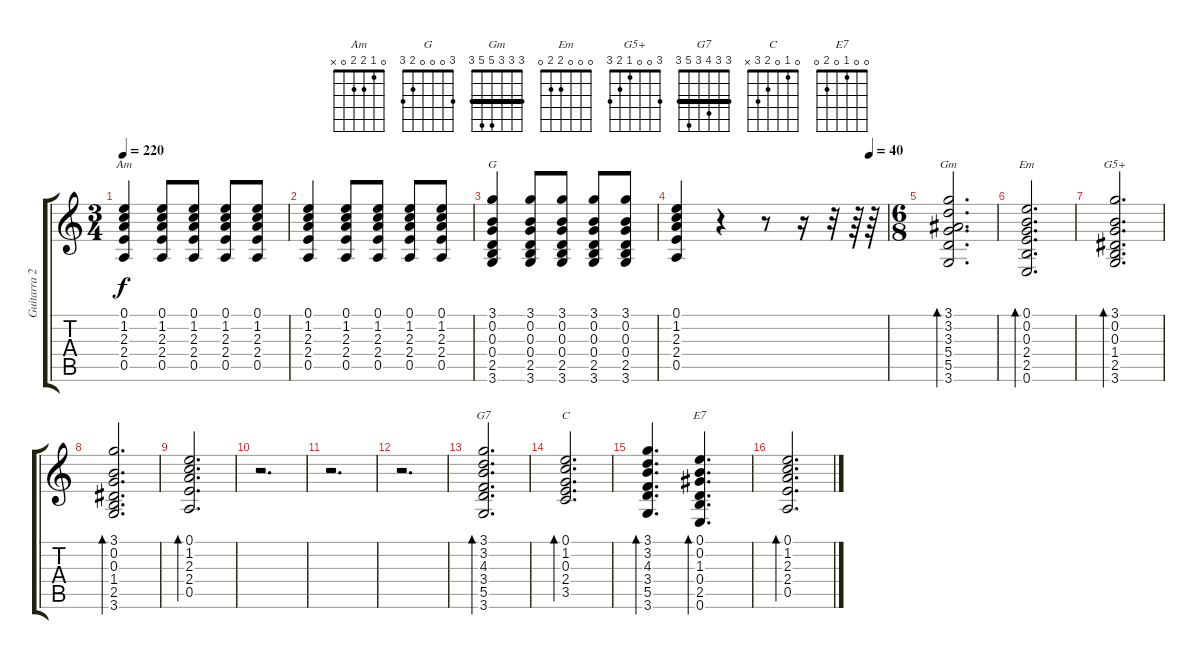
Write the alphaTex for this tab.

\track ("Guitarra 2" "Guitarra 2") {instrument acousticguitarnylon}
\staff {score tabs}
\tuning (E4 B3 G3 D3 A2 E2) {hide}
\chord ("Am" 0 1 2 2 0 x)
\chord ("G" 3 0 0 0 2 3)
\chord ("Gm" 3 3 3 5 5 3) {barre 3}
\chord ("Em" 0 0 0 2 2 0)
\chord ("G5+" 3 0 0 1 2 3)
\chord ("G7" 3 3 4 3 5 3) {barre 3}
\chord ("C" 0 1 0 2 3 x)
\chord ("E7" 0 0 1 0 2 0)
\ts (3 4)
\tempo 220
\clef g2
\ks c
(0.1 1.2 2.3 2.4 0.5).4{ch "Am" dy f} (0.1 1.2 2.3 2.4 0.5).8 (0.1 1.2 2.3 2.4 0.5).8 (0.1 1.2 2.3 2.4 0.5).8 (0.1 1.2 2.3 2.4 0.5).8 |
(0.1 1.2 2.3 2.4 0.5).4 (0.1 1.2 2.3 2.4 0.5).8 (0.1 1.2 2.3 2.4 0.5).8 (0.1 1.2 2.3 2.4 0.5).8 (0.1 1.2 2.3 2.4 0.5).8 |
(3.1 0.2 0.3 0.4 2.5 3.6).4{ch "G"} (3.1 0.2 0.3 0.4 2.5 3.6).8 (3.1 0.2 0.3 0.4 2.5 3.6).8 (3.1 0.2 0.3 0.4 2.5 3.6).8 (3.1 0.2 0.3 0.4 2.5 3.6).8 |
\tempo (40 0.9166666666666666)
(0.1 1.2 2.3 2.4 0.5).4 r.4 r.8 r.16 r.32 r.64 r.64 |
\ts (6 8)
(3.1 3.2 3.3 5.4 5.5 3.6).2{d bd 120 ch "Gm"} |
(0.1 0.2 0.3 2.4 2.5 0.6).2{d bd 120 ch "Em"} |
(3.1 0.2 0.3 1.4 2.5 3.6).2{d bd 120 ch "G5+"} |
(3.1 0.2 0.3 1.4 2.5 3.6).2{d bd 120} |
(0.1 1.2 2.3 2.4 0.5).2{d bd 120} |
r.2{d} |
r.2{d} |
r.2{d} |
(3.1 3.2 4.3 3.4 5.5 3.6).2{d bd 120 ch "G7"} |
(0.1 1.2 0.3 2.4 3.5).2{d bd 120 ch "C"} |
(3.1 3.2 4.3 3.4 5.5 3.6).4{d bd 120} (0.1 0.2 1.3 0.4 2.5 0.6).4{d bd 120 ch "E7"} |
(0.1 1.2 2.3 2.4 0.5).2{d bd 120}
